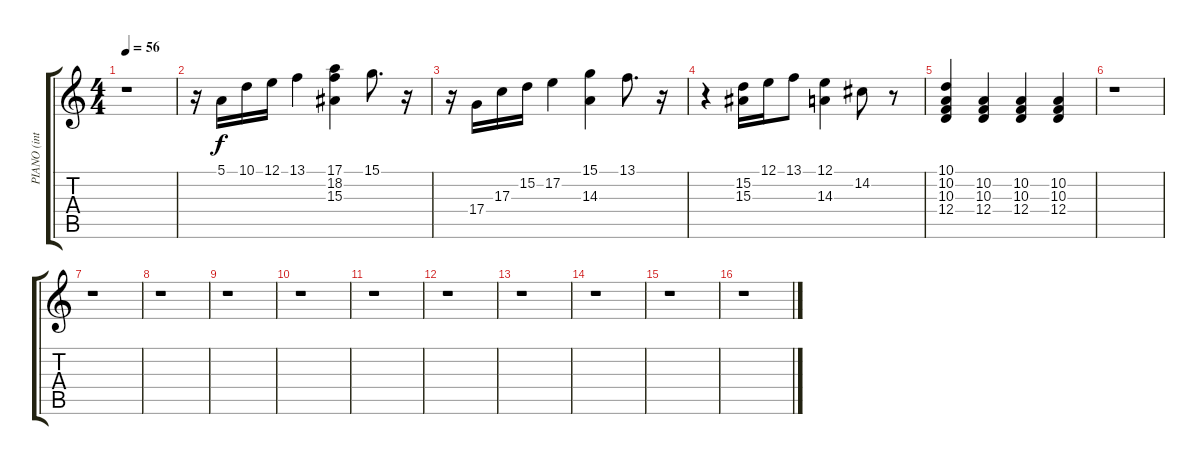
\track ("PIANO (intro)" "PIANO (int") {instrument acousticgrandpiano}
\staff {score tabs}
\tuning (E4 B3 G3 D3 A2 E2) {hide}
\ts (4 4)
\tempo 56
\clef g2
\ks c
r.1{dy f} |
r.16 5.1.16 10.1.16 12.1.16 13.1.4 (17.1 18.2 15.3).4 15.1.8{d} r.16 |
r.16 17.4.16{volume 14} 17.3.16 15.2.16 17.2.4 (15.1 14.3).4{volume 14} 13.1.8{d} r.16 |
r.4 (15.2 15.3).16 12.1.16 13.1.8 (12.1 14.3).4 14.2.8 r.8 |
(10.1 10.2 10.3 12.4).4 (10.2 10.3 12.4).4 (10.2 10.3 12.4).4 (10.2 10.3 12.4).4 |
r.1 |
r.1 |
r.1 |
r.1 |
r.1 |
r.1 |
r.1 |
r.1 |
r.1 |
r.1 |
r.1
